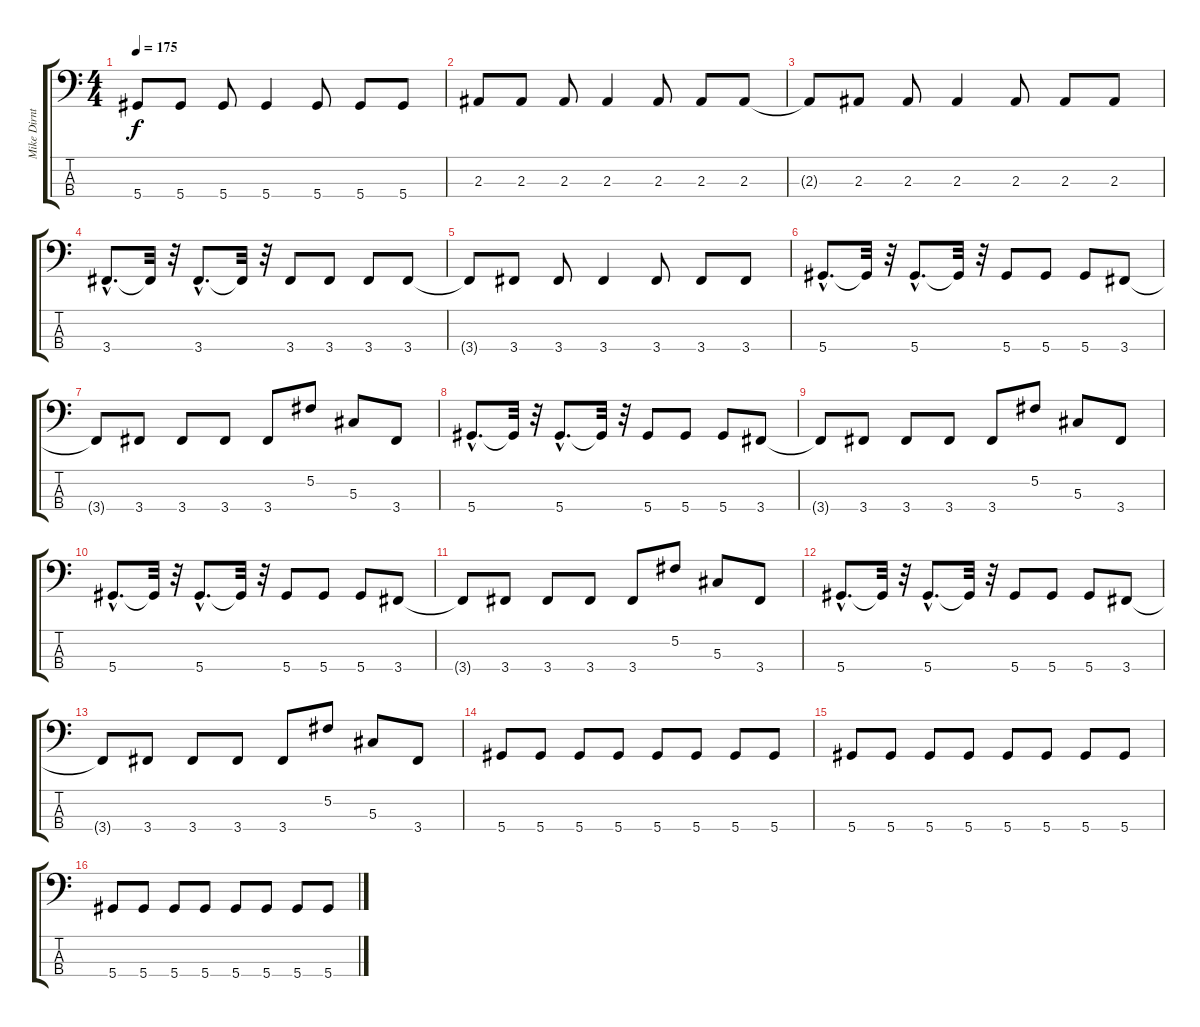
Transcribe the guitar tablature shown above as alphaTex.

\track ("Mike Dirnt" "Mike Dirnt") {instrument electricbassfinger}
\staff {score tabs}
\tuning (Gb2 Db2 Ab1 Eb1) {hide}
\ts (4 4)
\tempo 175
\clef f4
\ks c
5.4{t}.8{dy f} 5.4.8 5.4.8 5.4.4 5.4.8 5.4.8 5.4.8 |
2.3.8 2.3.8 2.3.8 2.3.4 2.3.8 2.3.8 2.3.8 |
2.3{t}.8 2.3.8 2.3.8 2.3.4 2.3.8 2.3.8 2.3.8 |
3.4{hac}.8{d} 3.4{t}.32 r.32 3.4{hac}.8{d} 3.4{t}.32 r.32 3.4.8 3.4.8 3.4.8 3.4.8 |
3.4{t}.8 3.4.8 3.4.8 3.4.4 3.4.8 3.4.8 3.4.8 |
5.4{hac}.8{d} 5.4{t}.32 r.32 5.4{hac}.8{d} 5.4{t}.32 r.32 5.4.8 5.4.8 5.4.8 3.4.8 |
3.4{t}.8 3.4.8 3.4.8 3.4.8 3.4.8 5.2.8 5.3.8 3.4.8 |
5.4{hac}.8{d} 5.4{t}.32 r.32 5.4{hac}.8{d} 5.4{t}.32 r.32 5.4.8 5.4.8 5.4.8 3.4.8 |
3.4{t}.8 3.4.8 3.4.8 3.4.8 3.4.8 5.2.8 5.3.8 3.4.8 |
5.4{hac}.8{d} 5.4{t}.32 r.32 5.4{hac}.8{d} 5.4{t}.32 r.32 5.4.8 5.4.8 5.4.8 3.4.8 |
3.4{t}.8 3.4.8 3.4.8 3.4.8 3.4.8 5.2.8 5.3.8 3.4.8 |
5.4{hac}.8{d} 5.4{t}.32 r.32 5.4{hac}.8{d} 5.4{t}.32 r.32 5.4.8 5.4.8 5.4.8 3.4.8 |
3.4{t}.8 3.4.8 3.4.8 3.4.8 3.4.8 5.2.8 5.3.8 3.4.8 |
5.4.8 5.4.8 5.4.8 5.4.8 5.4.8 5.4.8 5.4.8 5.4.8 |
5.4.8 5.4.8 5.4.8 5.4.8 5.4.8 5.4.8 5.4.8 5.4.8 |
5.4.8 5.4.8 5.4.8 5.4.8 5.4.8 5.4.8 5.4.8 5.4.8
